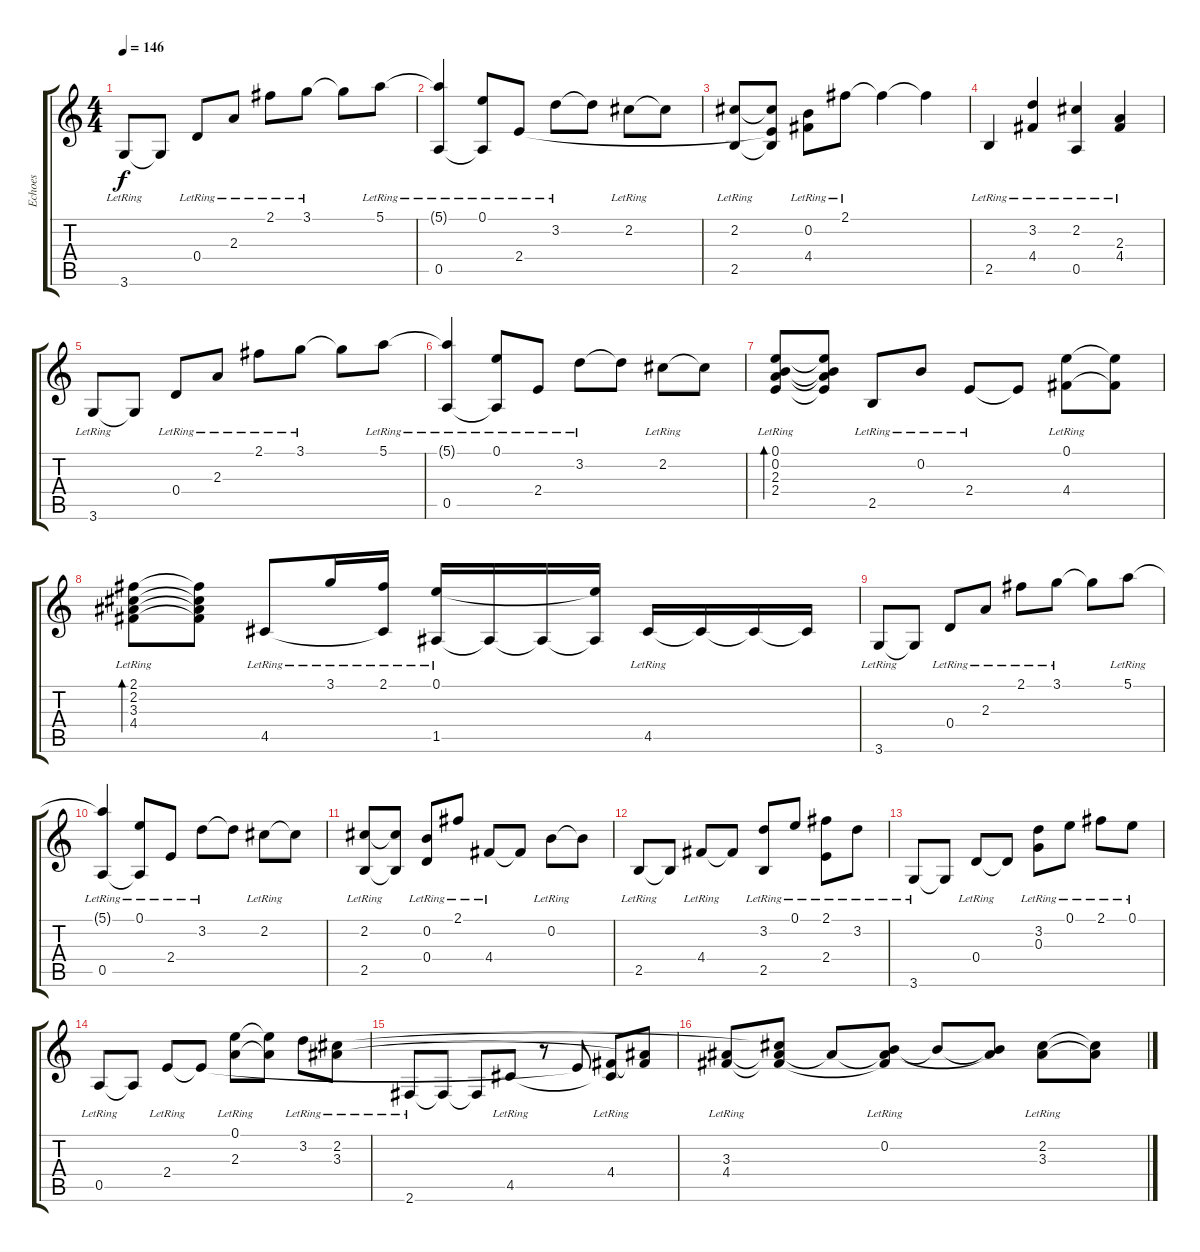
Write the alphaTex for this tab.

\track ("Echoes" "Echoes") {instrument acousticguitarsteel}
\staff {score tabs}
\tuning (E4 B3 G3 D3 A2 E2) {hide}
\ts (4 4)
\tempo 146
\clef g2
\ks c
3.6{lr}.8{dy f} 3.6{t}.8 0.4{lr}.8 2.3{lr}.8 2.1{lr}.8 3.1{lr}.8 3.1{t}.8 5.1{lr}.8 |
(5.1{t} 0.5{lr}).4 (0.1{lr} 0.5{t}).8 2.4{lr}.8 3.2{lr}.8 3.2{t}.8 2.2{lr}.8 2.2{t}.8 |
(2.2{lr} 2.5{lr}).8 (2.2{t} 2.4{t} 2.5{t}).8 (0.2{lr} 4.4{lr}).8 2.1{lr}.8 2.1{t}.4 2.1{t}.4 |
2.5{lr}.4 (3.2{lr} 4.4{lr}).4 (2.2{lr} 0.5{lr}).4 (2.3{lr} 4.4{lr}).4 |
3.6{lr}.8 3.6{t}.8 0.4{lr}.8 2.3{lr}.8 2.1{lr}.8 3.1{lr}.8 3.1{t}.8 5.1{lr}.8 |
(5.1{t} 0.5{lr}).4 (0.1{lr} 0.5{t}).8 2.4{lr}.8 3.2{lr}.8 3.2{t}.8 2.2{lr}.8 2.2{t}.8 |
(0.1{lr} 0.2{lr} 2.3{lr} 2.4{lr}).8{bd 240} (0.1{t} 0.2{t} 2.3{t} 2.4{t}).8 2.5{lr}.8 0.2{lr}.8 2.4{lr}.8 2.4{t}.8 (0.1{lr} 4.4{lr}).8 (0.1{t} 4.4{t}).8 |
(2.1{lr} 2.2{lr} 3.3{lr} 4.4{lr}).8{bd 240} (2.1{t} 2.2{t} 3.3{t} 4.4{t}).8 4.5{lr}.8 3.1{lr}.16 (2.1{lr} 4.5{t}).16 (0.1{lr} 1.5{lr}).16 1.5{t}.16 1.5{t}.16 (0.1{t} 1.5{t}).16 4.5{lr}.16 4.5{t}.16 4.5{t}.16 4.5{t}.16 |
3.6{lr}.8 3.6{t}.8 0.4{lr}.8 2.3{lr}.8 2.1{lr}.8 3.1{lr}.8 3.1{t}.8 5.1{lr}.8 |
(5.1{t} 0.5{lr}).4 (0.1{lr} 0.5{t}).8 2.4{lr}.8 3.2{lr}.8 3.2{t}.8 2.2{lr}.8 2.2{t}.8 |
(2.2{lr} 2.5{lr}).8 (2.2{t} 2.5{t}).8 (0.2{lr} 0.4{lr}).8 2.1{lr}.8 4.4{lr}.8 4.4{t}.8 0.2{lr}.8 0.2{t}.8 |
2.5{lr}.8 2.5{t}.8 4.4{lr}.8 4.4{t}.8 (3.2{lr} 2.5{lr}).8 0.1{lr}.8 (2.1{lr} 2.4{lr}).8 3.2{lr}.8 |
3.6{lr}.8 3.6{t}.8 0.4{lr}.8 0.4{t}.8 (3.2{lr} 0.3{lr}).8 0.1{lr}.8 2.1{lr}.8 0.1{lr}.8 |
0.5{lr}.8 0.5{t}.8 2.4{lr}.8 2.4{t}.8 (0.1{lr} 2.3{lr}).8 (0.1{t} 2.3{t}).8 3.2{lr}.8 (2.2{lr} 3.3{lr}).8 |
2.6{lr}.8 2.6{t}.8 2.6{t}.8 4.5{lr}.8 r.8 2.4{t}.8 (4.4{lr} 4.5{t}).8 (3.3{t} 4.4{t}).8 |
(3.3{lr} 4.4{lr}).8 (2.2{t} 3.3{t} 4.4{t}).8 3.3{t}.8 (0.2{lr} 3.3{t} 4.4{t}).8 0.2{t}.8 (0.2{t} 3.3{t}).8 (2.2{lr} 3.3{lr}).8 (2.2{t} 3.3{t}).8
